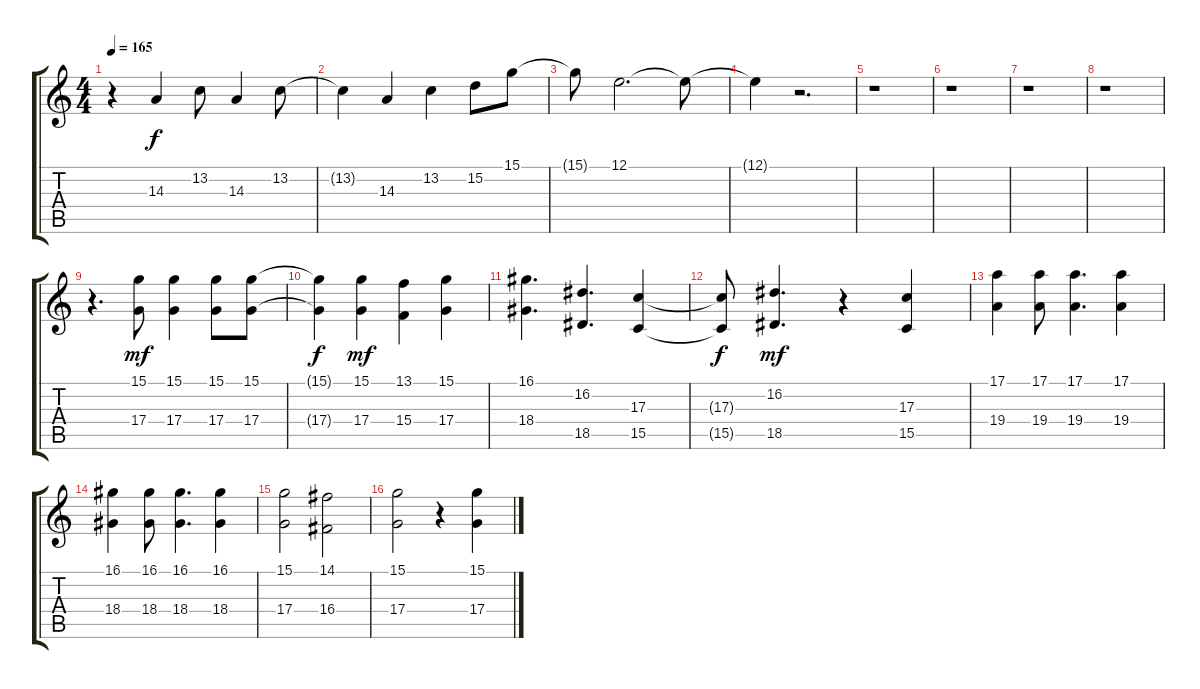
\track "" {instrument lead6voice}
\staff {score tabs}
\tuning (E4 B3 G3 D3 A2 E2) {hide}
\ts (4 4)
\tempo 165
\clef g2
\ks c
r.4{dy f} 14.3.4 13.2.8 14.3.4 13.2.8 |
13.2{t}.4 14.3.4 13.2.4 15.2.8 15.1.8 |
15.1{t}.8 12.1.2{d} 12.1{t}.8 |
12.1{t}.4 r.2{d} |
r.1 |
r.1 |
r.1 |
r.1 |
r.4{d} (15.1 17.4).8{dy mf} (15.1 17.4).4 (15.1 17.4).8 (15.1 17.4).8 |
(15.1{t} 17.4{t}).4{dy f} (15.1 17.4).4{dy mf} (13.1 15.4).4 (15.1 17.4).4 |
(16.1 18.4).4{d} (16.2 18.5).4{d} (17.3 15.5).4 |
(17.3{t} 15.5{t}).8{dy f} (16.2 18.5).4{d dy mf} r.4 (17.3 15.5).4 |
(17.1 19.4).4 (17.1 19.4).8 (17.1 19.4).4{d} (17.1 19.4).4 |
(16.1 18.4).4 (16.1 18.4).8 (16.1 18.4).4{d} (16.1 18.4).4 |
(15.1 17.4).2 (14.1 16.4).2 |
(15.1 17.4).2 r.4 (15.1 17.4).4
